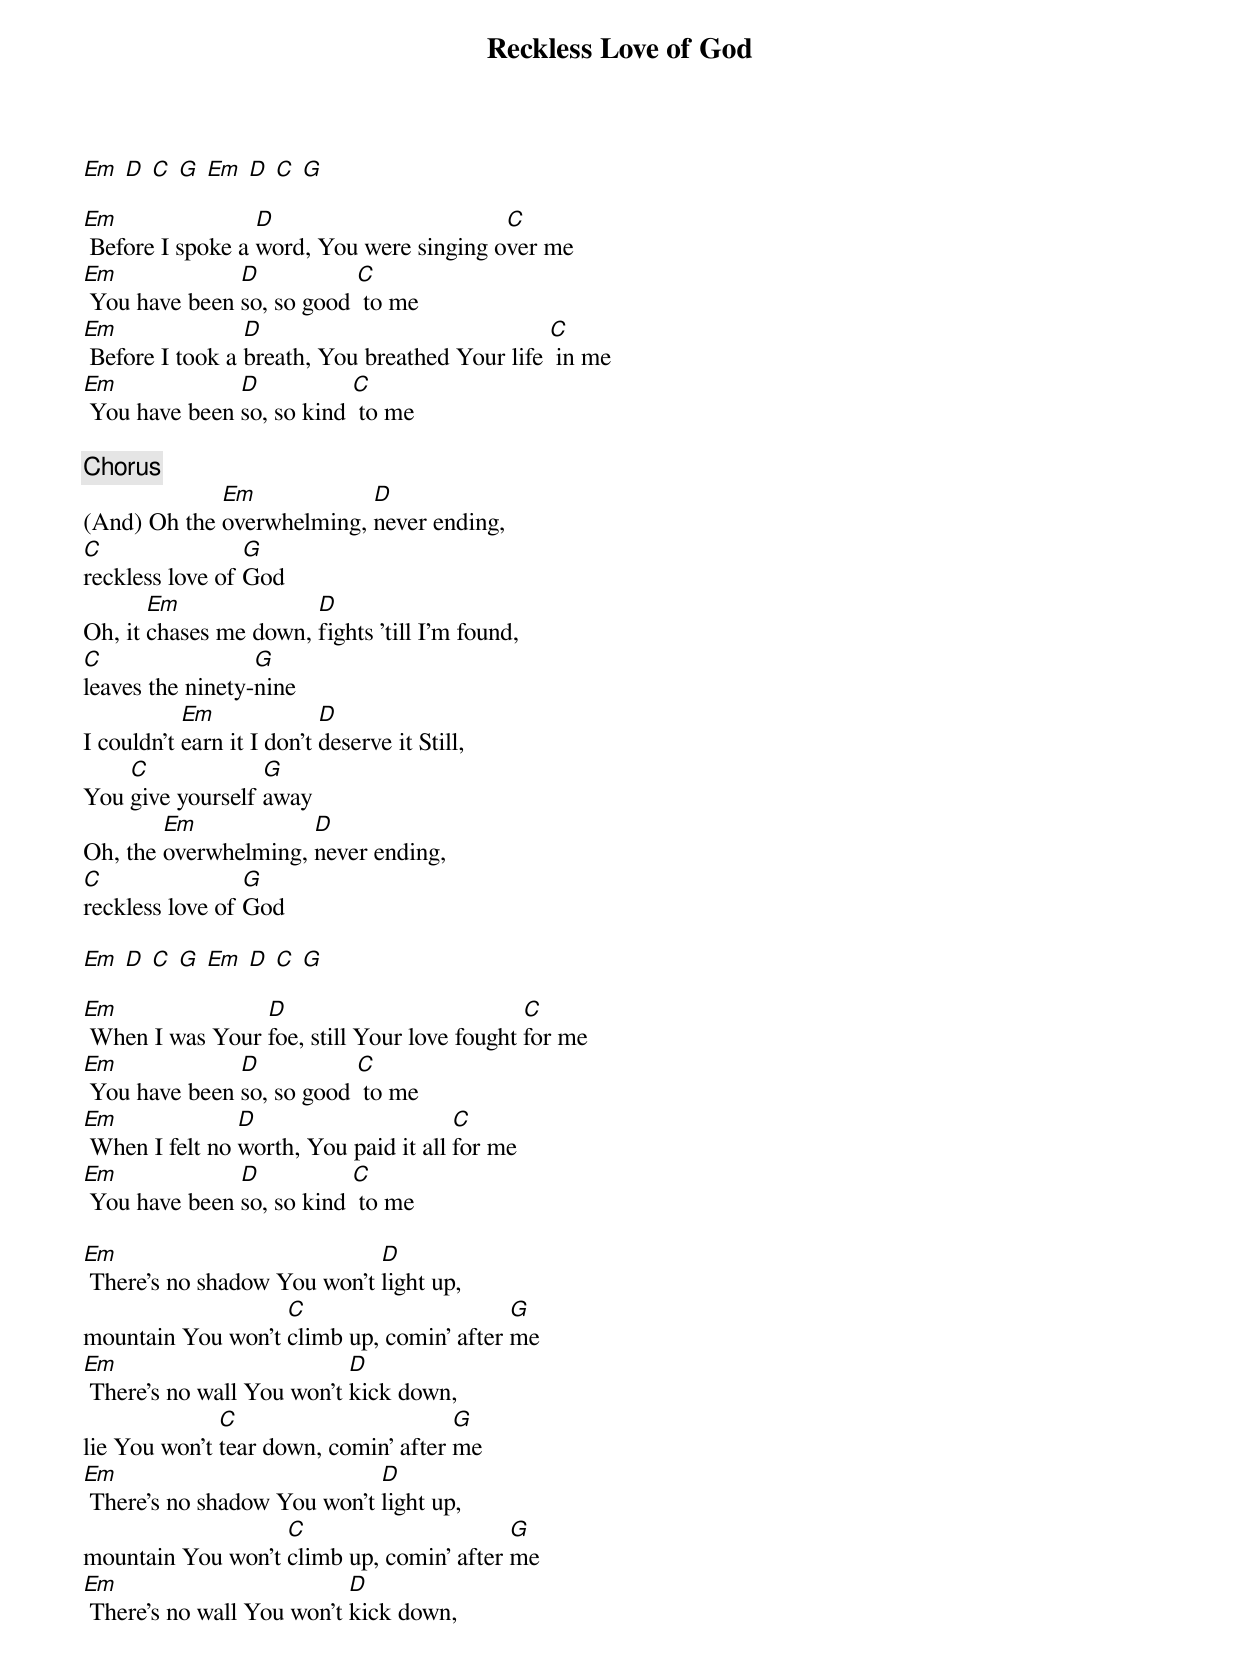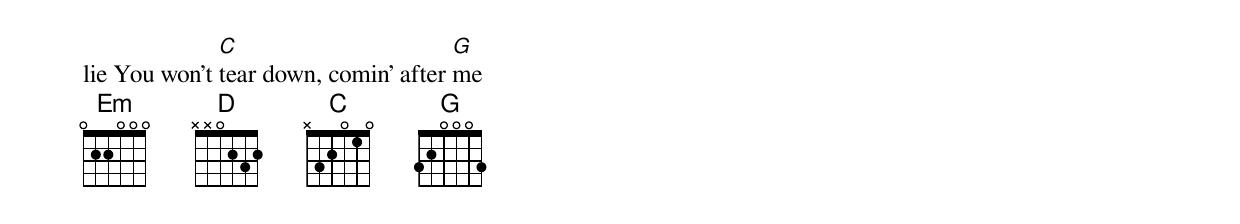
{Title: Reckless Love of God}

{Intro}
[Em] [D] [C] [G] [Em] [D] [C] [G]

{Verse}
[Em] Before I spoke a [D]word, You were singing o[C]ver me
[Em] You have been [D]so, so good [C] to me
[Em] Before I took a [D]breath, You breathed Your life [C] in me
[Em] You have been [D]so, so kind [C] to me

{Chorus}
(And) Oh the [Em]overwhelming, [D]never ending,
[C]reckless love of [G]God
Oh, it [Em]chases me down, [D]fights 'till I'm found,
[C]leaves the ninety-[G]nine
I couldn't [Em]earn it I don't [D]deserve it Still,
You [C]give yourself [G]away
Oh, the [Em]overwhelming, [D]never ending,
[C]reckless love of [G]God

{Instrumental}
[Em] [D] [C] [G] [Em] [D] [C] [G]

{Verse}
[Em] When I was Your [D]foe, still Your love fought [C]for me
[Em] You have been [D]so, so good [C] to me
[Em] When I felt no [D]worth, You paid it all [C]for me
[Em] You have been [D]so, so kind [C] to me

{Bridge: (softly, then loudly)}
[Em] There's no shadow You won't [D]light up,
mountain You won't [C]climb up, comin' after [G]me
[Em] There's no wall You won't [D]kick down,
lie You won't [C]tear down, comin' after [G]me
[Em] There's no shadow You won't [D]light up,
mountain You won't [C]climb up, comin' after [G]me
[Em] There's no wall You won't [D]kick down,
lie You won't [C]tear down, comin' after [G]me
